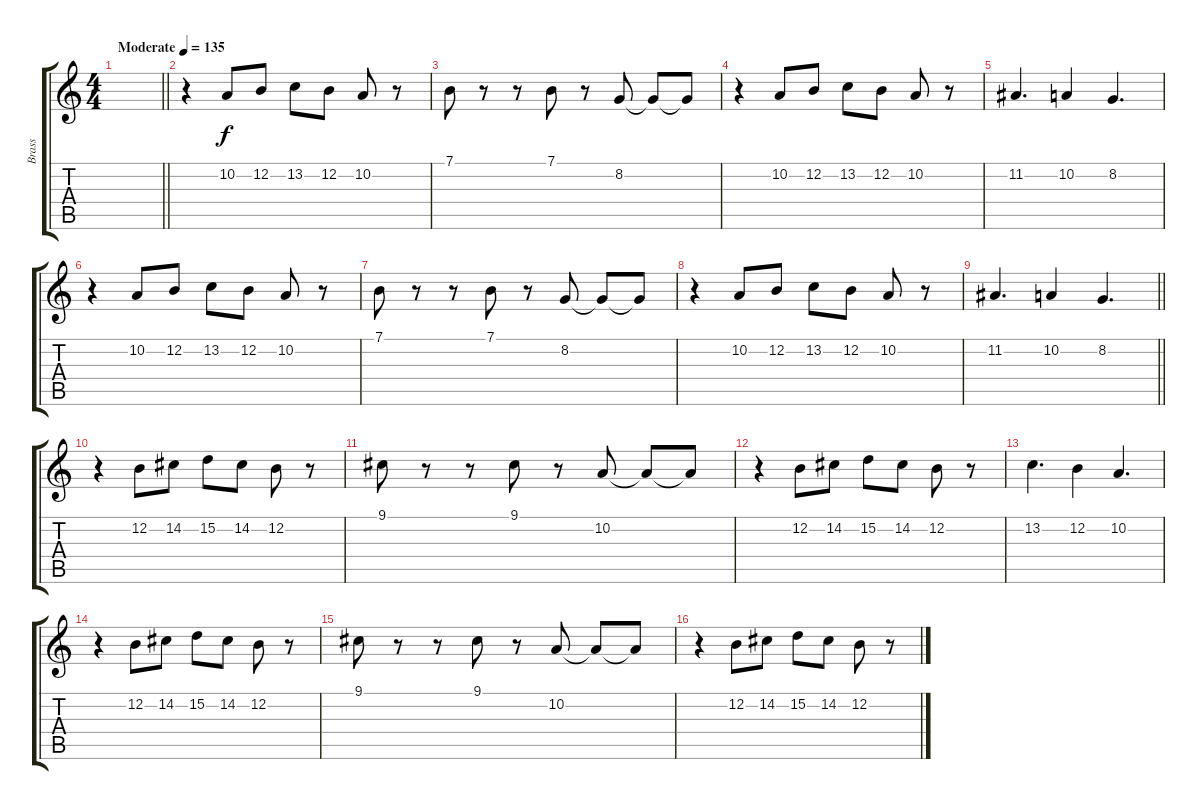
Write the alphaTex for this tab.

\track ("Brass" "Brass") {instrument trombone}
\staff {score tabs}
\tuning (E4 B3 G3 D3 A2 E2) {hide}
\ts (4 4)
\tempo (135 "Moderate")
\clef g2
\barLineRight lightlight
\ks c
|
\section ("" "")
r.4 10.2.8 12.2.8 13.2.8 12.2.8 10.2.8 r.8 |
7.1.8 r.8 r.8 7.1.8 r.8 8.2.8 8.2{t}.8 8.2{t}.8 |
r.4 10.2.8 12.2.8 13.2.8 12.2.8 10.2.8 r.8 |
11.2.4{d} 10.2.4 8.2.4{d} |
r.4 10.2.8 12.2.8 13.2.8 12.2.8 10.2.8 r.8 |
7.1.8 r.8 r.8 7.1.8 r.8 8.2.8 8.2{t}.8 8.2{t}.8 |
r.4 10.2.8 12.2.8 13.2.8 12.2.8 10.2.8 r.8 |
\barLineRight lightlight
11.2.4{d} 10.2.4 8.2.4{d} |
\section ("" "")
r.4 12.2.8 14.2.8 15.2.8 14.2.8 12.2.8 r.8 |
9.1.8 r.8 r.8 9.1.8 r.8 10.2.8 10.2{t}.8 10.2{t}.8 |
r.4 12.2.8 14.2.8 15.2.8 14.2.8 12.2.8 r.8 |
13.2.4{d} 12.2.4 10.2.4{d} |
r.4 12.2.8 14.2.8 15.2.8 14.2.8 12.2.8 r.8 |
9.1.8 r.8 r.8 9.1.8 r.8 10.2.8 10.2{t}.8 10.2{t}.8 |
r.4 12.2.8 14.2.8 15.2.8 14.2.8 12.2.8 r.8
